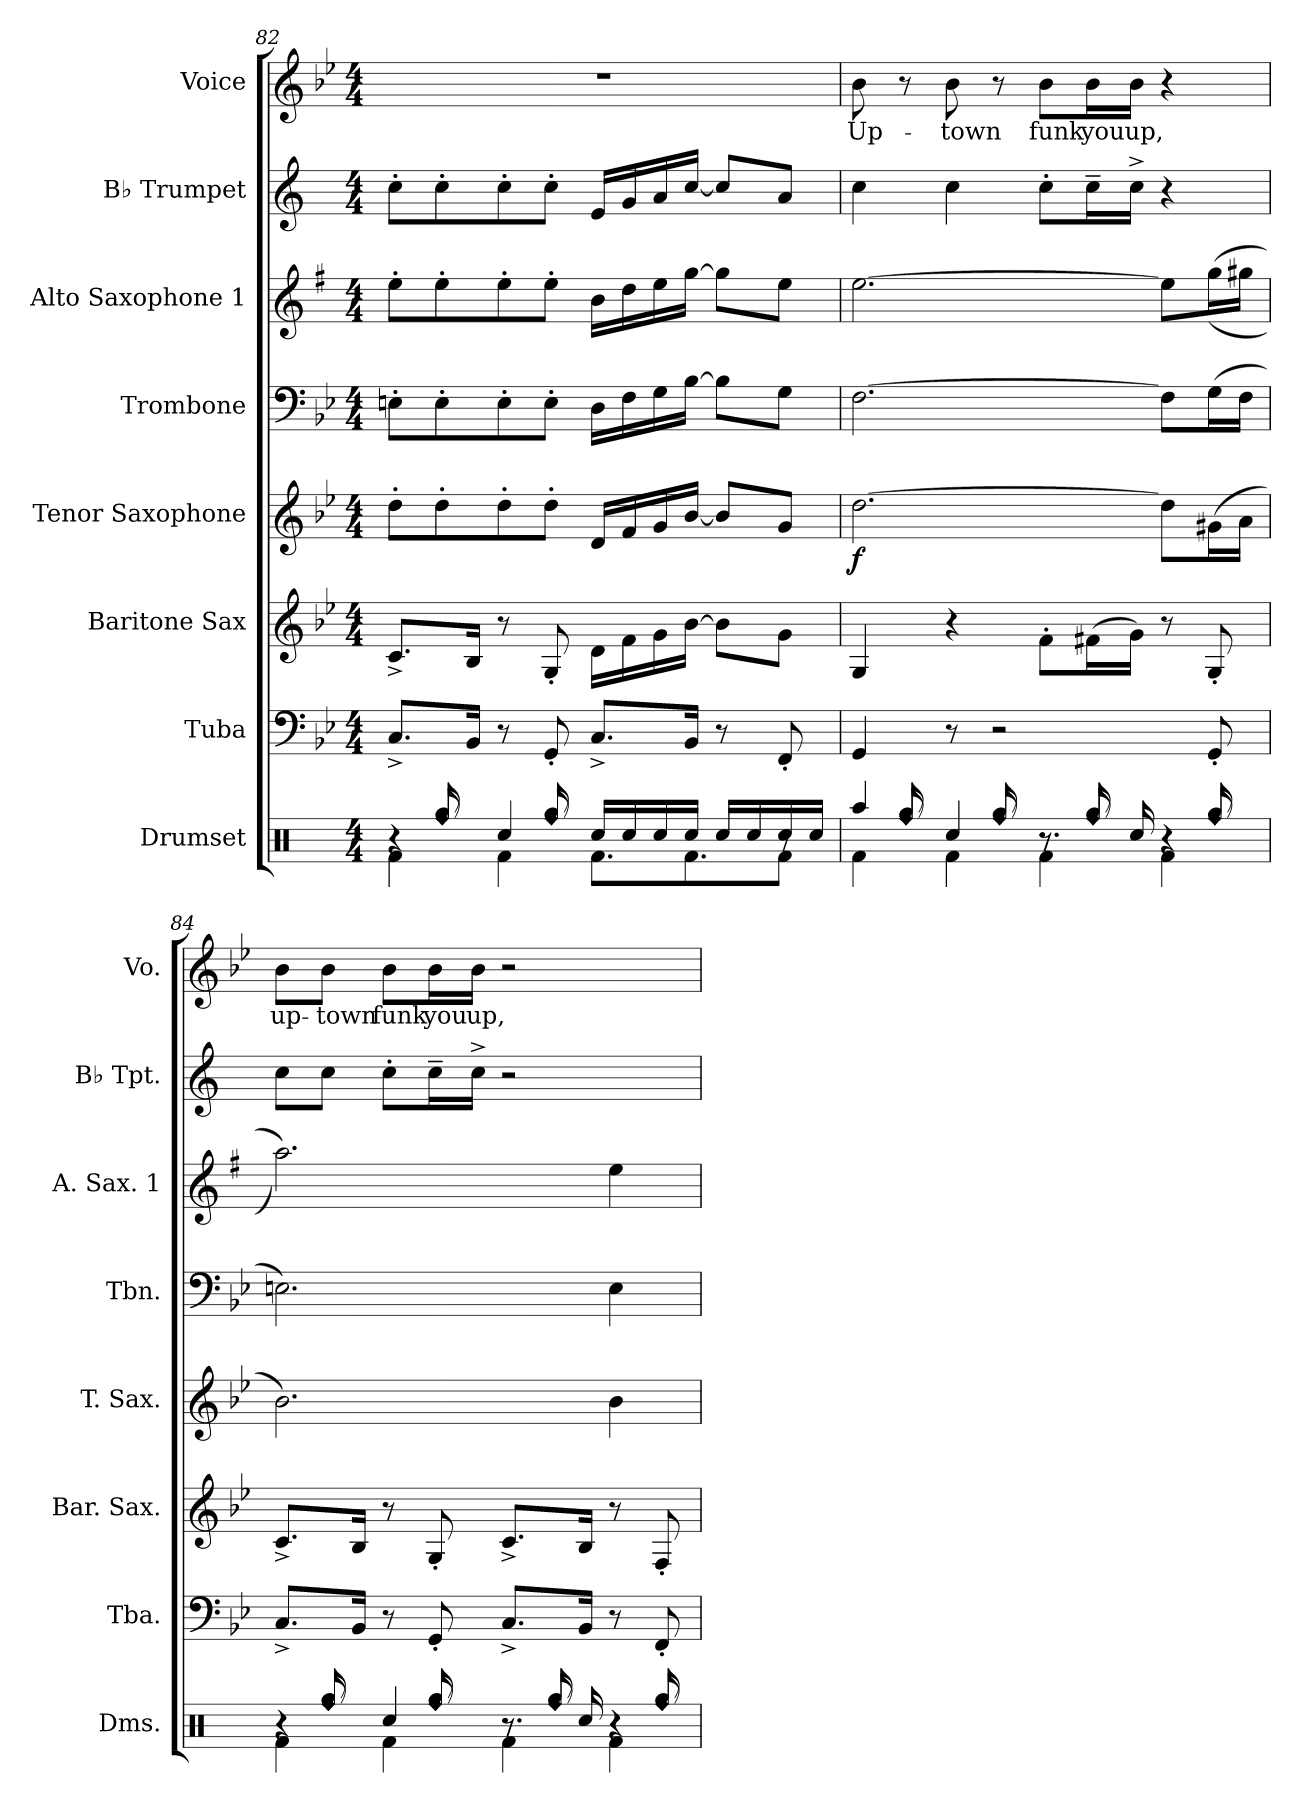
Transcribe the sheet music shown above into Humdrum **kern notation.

**kern	**kern	**kern	**kern	**dynam	**kern	**kern	**kern	**kern	**text
*part8	*part7	*part6	*part5	*part5	*part4	*part3	*part2	*part1	*part1
*staff8	*staff7	*staff6	*staff5	*staff5	*staff4	*staff3	*staff2	*staff1	*staff1
*I"Drumset	*I"Tuba	*I"Baritone Sax	*I"Tenor Saxophone	*	*I"Trombone	*I"Alto Saxophone 1	*I"B♭ Trumpet	*I"Voice	*
*I'Dms.	*I'Tba.	*I'Bar. Sax.	*I'T. Sax.	*	*I'Tbn.	*I'A. Sax. 1	*I'B♭ Tpt.	*I'Vo.	*
!!LO:PB:g=z
*clefX	*clefF4	*clefG2	*clefG2	*	*clefF4	*clefG2	*clefG2	*clefG2	*
*	*	*ITrd12c21	*ITrd8c14	*	*	*ITrd5c9	*ITrd1c2	*	*
*k[]	*k[b-e-]	*k[b-e-]	*k[b-e-]	*	*k[b-e-]	*k[b-e-]	*k[b-e-]	*k[b-e-]	*
*M4/4	*M4/4	*M4/4	*M4/4	*	*M4/4	*M4/4	*M4/4	*M4/4	*
=82	=82	=82	=82	=82	=82	=82	=82	=82	=82
*^	*	*	*	*	*	*	*	*	*
*	*^	*	*	*	*	*	*	*	*	*
*	*	*^	*	*	*	*	*	*	*	*	*
4r	4Rf\	8ryy	8ryy	8.C^/L	8.C^/L	8d'\L	.	8En'\L	8g'\L	8b-'\L	1r	.
!	!	!	!LO:N:head=diamond	!	!	!	!	!	!	!	!	!
.	.	8Rgg/	8Rff/	.	.	8d'\	.	8E'\	8g'\	8b-'\	.	.
.	.	.	.	16BB-/Jk	16BB-/Jk	.	.	.	.	.	.	.
4Rcc/	4Rf\	8ryy	8ryy	8r	8r	8d'\	.	8E'\	8g'\	8b-'\	.	.
!	!	!	!LO:N:head=diamond	!	!	!	!	!	!	!	!	!
.	.	8Rgg/	8Rff/	8GG'/	8GG'/	8d'\J	.	8E'\J	8g'\J	8b-'\J	.	.
16Rcc/LL	8.Rf\L	4.ryy	2ryy	8.C^/L	16D\LL	16D/LL	.	16D\LL	16d\LL	16d/LL	.	.
16Rcc/	.	.	.	.	16F\	16F/	.	16F\	16f\	16f/	.	.
16Rcc/	.	.	.	.	16G\	16G/	.	16G\	16g\	16g/	.	.
16Rcc/JJ	8.Rf\	.	.	16BB-/Jk	[16B-\JJ	[16B-/JJ	.	[16B-\JJ	[16b-\JJ	[16b-/JJ	.	.
16Rcc/LL	.	.	.	8r	8B-\L]	8B-/L]	.	8B-\L]	8b-\L]	8b-/L]	.	.
16Rcc/	.	.	.	.	.	.	.	.	.	.	.	.
16Rcc/	8Rf\J	8r	.	8FF'/	8G\J	8G/J	.	8G\J	8g\J	8g/J	.	.
16Rcc/JJ	.	.	.	.	.	.	.	.	.	.	.	.
=83	=83	=83	=83	=83	=83	=83	=83	=83	=83	=83	=83	=83
!	!	!	!	!	!	!	!LO:DY:b	!	!	!	!	!LO:LY:b
4Raa/	4Rf\	8ryy	8ryy	4GG/	4GG/	[2.d\	f	[2.F\	[2.g\	4b-\	8b-\	Up-
!	!	!	!LO:N:head=diamond	!	!	!	!	!	!	!	!	!
.	.	8Rgg/	8Rff/	.	.	.	.	.	.	.	8r	.
!	!	!	!	!	!	!	!	!	!	!	!	!LO:LY:b
4Rcc/	4Rf\	8ryy	8ryy	8r	4r	.	.	.	.	4b-\	8b-\	-town
!	!	!	!LO:N:head=diamond	!	!	!	!	!	!	!	!	!
.	.	8Rgg/	8Rff/	2r	.	.	.	.	.	.	8r	.
!	!	!	!	!	!	!	!	!	!	!	!	!LO:LY:b
8.r	4Rf\	8r	8ryy	.	8F'\L	.	.	.	.	8b-'\L	8b-\L	funk
!	!	!	!LO:N:head=diamond	!	!	!	!	!	!	!	!	!LO:LY:b
.	.	8Rgg/	8Rff/	.	(16F#X\L	.	.	.	.	16b-~\L	16b-\L	you
!	!	!	!	!	!	!	!	!	!	!	!	!LO:LY:b
16Rcc/	.	.	.	.	16G\JJ)	.	.	.	.	16b-^\JJ	16b-\JJ	up,
4r	4Rf\	8ryy	8ryy	.	8r	8d\L]	.	8F\L]	8g\L]	4r	4r	.
!	!	!	!LO:N:head=diamond	!	!	!	!	!	!	!	!	!
.	.	8Rgg/	8Rff/	8GG'/	8GG'/	(16G#X\L	.	(16G\L	((16b-\L	.	.	.
.	.	.	.	.	.	16A\JJ	.	16F\JJ	16bn\JJ	.	.	.
!!LO:PB:g=z
=84	=84	=84	=84	=84	=84	=84	=84	=84	=84	=84	=84	=84
!	!	!	!	!	!	!	!	!	!	!	!	!LO:LY:b
4r	4Rf\	8ryy	8ryy	8.C^/L	8.C^/L	2.B-\)	.	2.En\)	2.cc\))	8b-\L	8b-\L	up-
!	!	!	!LO:N:head=diamond	!	!	!	!	!	!	!	!	!LO:LY:b
.	.	8Rgg/	8Rff/	.	.	.	.	.	.	8b-\J	8b-\J	-town
.	.	.	.	16BB-/Jk	16BB-/Jk	.	.	.	.	.	.	.
!	!	!	!	!	!	!	!	!	!	!	!	!LO:LY:b
4Rcc/	4Rf\	8ryy	8ryy	8r	8r	.	.	.	.	8b-'\L	8b-\L	funk
!	!	!	!LO:N:head=diamond	!	!	!	!	!	!	!	!	!LO:LY:b
.	.	8Rgg/	8Rff/	8GG'/	8GG'/	.	.	.	.	16b-~\L	16b-\L	you
!	!	!	!	!	!	!	!	!	!	!	!	!LO:LY:b
.	.	.	.	.	.	.	.	.	.	16b-^\JJ	16b-\JJ	up,
8.r	4Rf\	8r	8ryy	8.C^/L	8.C^/L	.	.	.	.	2r	2r	.
!	!	!	!LO:N:head=diamond	!	!	!	!	!	!	!	!	!
.	.	8Rgg/	8Rff/	.	.	.	.	.	.	.	.	.
16Rcc/	.	.	.	16BB-/Jk	16BB-/Jk	.	.	.	.	.	.	.
4r	4Rf\	8ryy	8ryy	8r	8r	4B-\	.	4E\	4g\	.	.	.
!	!	!	!LO:N:head=diamond	!	!	!	!	!	!	!	!	!
.	.	8Rgg/	8Rff/	8FF'/	8FF'/	.	.	.	.	.	.	.
*v	*v	*v	*v	*	*	*	*	*	*	*	*	*
=	=	=	=	=	=	=	=	=	=
*-	*-	*-	*-	*-	*-	*-	*-	*-	*-
